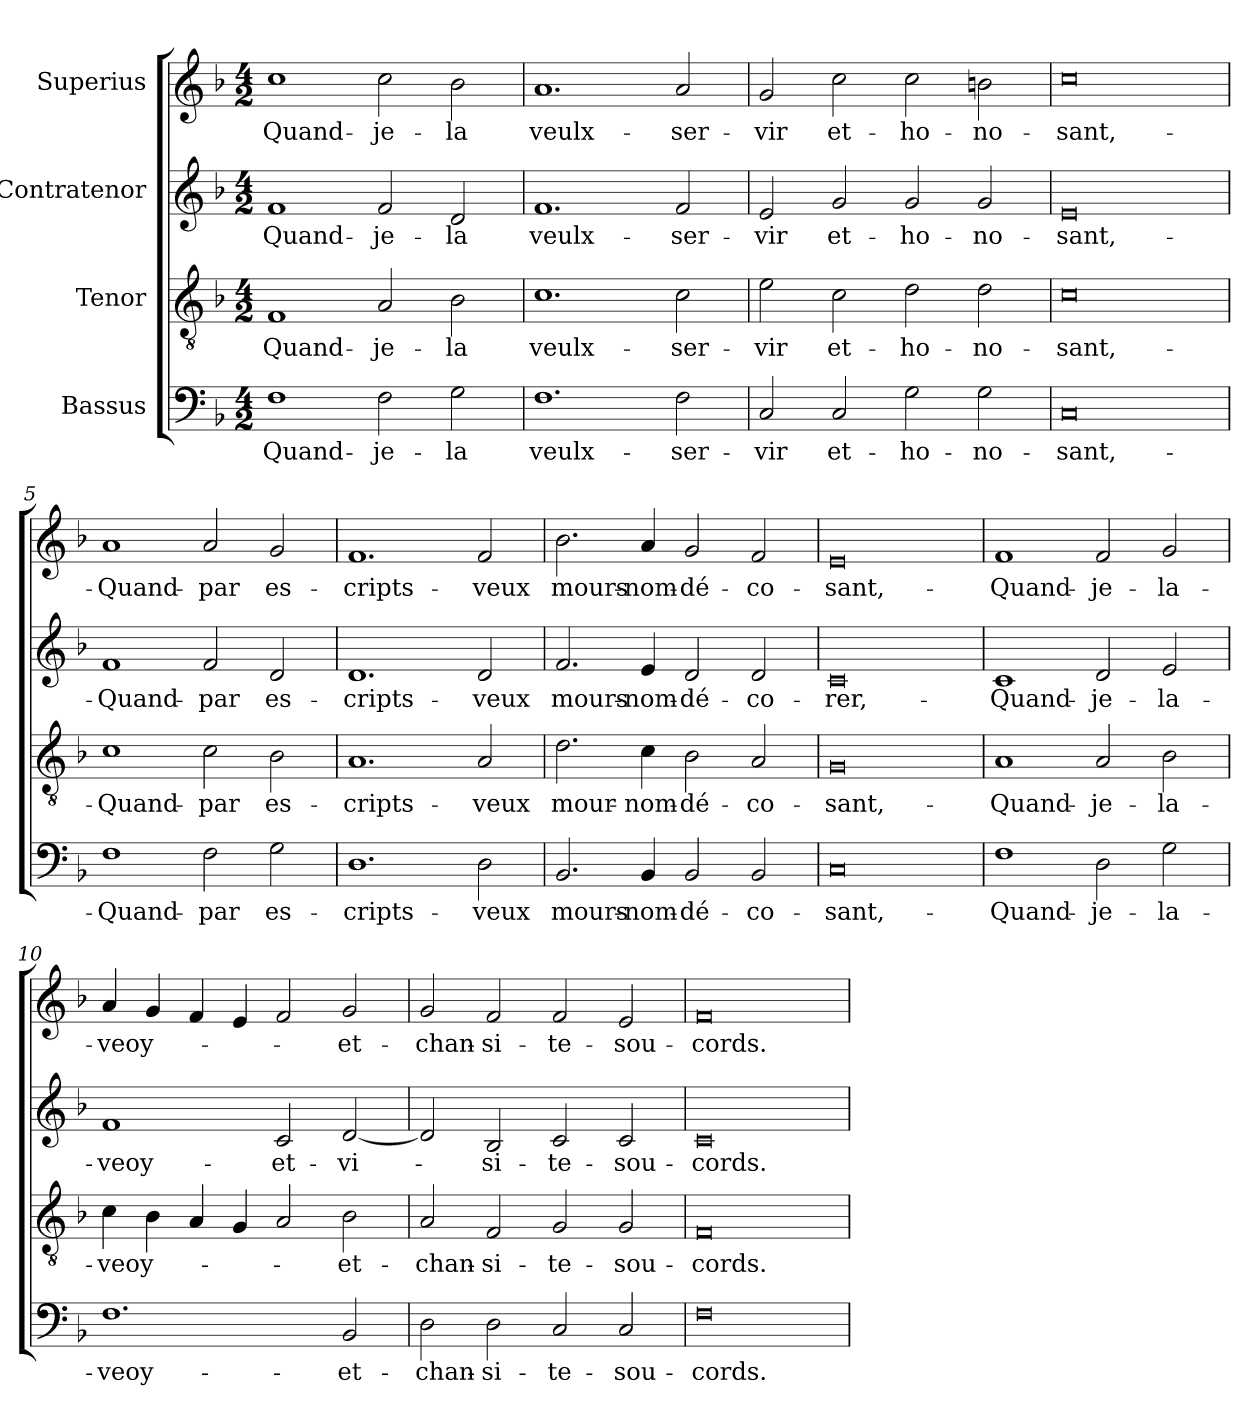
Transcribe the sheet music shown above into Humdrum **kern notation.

**kern	**text	**kern	**text	**kern	**text	**kern	**text
*part4	*part4	*part3	*part3	*part2	*part2	*part1	*part1
*staff4	*staff4	*staff3	*staff3	*staff2	*staff2	*staff1	*staff1
*I"Bassus	*	*I"Tenor	*	*I"Contratenor	*	*I"Superius	*
*clefF4	*	*clefGv2	*	*clefG2	*	*clefG2	*
*k[b-]	*	*k[b-]	*	*k[b-]	*	*k[b-]	*
*M4/2	*	*M4/2	*	*M4/2	*	*M4/2	*
=1	=1	=1	=1	=1	=1	=1	=1
1F\	Quand-	1F/	Quand-	1f/	Quand-	1cc\	Quand-
2F\	je-	2A/	je-	2f/	je-	2cc\	je-
2G\	-la	2B-\	-la	2d/	-la	2b-\	-la
=2	=2	=2	=2	=2	=2	=2	=2
1.F\	veulx-	1.c\	veulx-	1.f/	veulx-	1.a/	veulx-
2F\	ser-	2c\	ser-	2f/	ser-	2a/	ser-
=3	=3	=3	=3	=3	=3	=3	=3
2C/	-vir	2e\	-vir	2e/	-vir	2g/	-vir
2C/	et-	2c\	et-	2g/	et-	2cc\	et-
2G\	-ho-	2d\	-ho-	2g/	-ho-	2cc\	-ho-
2G\	-no-	2d\	-no-	2g/	-no-	2bn\	-no-
=4	=4	=4	=4	=4	=4	=4	=4
0C/	sant,-	0c\	sant,-	0e/	sant,-	0cc\	sant,-
=5	=5	=5	=5	=5	=5	=5	=5
1F\	Quand-	1c\	Quand-	1f/	Quand-	1a/	Quand-
2F\	-par	2c\	-par	2f/	-par	2a/	-par
2G\	-es-	2B-\	-es-	2d/	-es-	2g/	-es-
=6	=6	=6	=6	=6	=6	=6	=6
1.D\	cripts-	1.A/	cripts-	1.d/	cripts-	1.f/	cripts-
2D\	-veux	2A/	-veux	2d/	-veux	2f/	-veux
=7	=7	=7	=7	=7	=7	=7	=7
2.BB-/	mours-	2.d\	mour-	2.f/	mours-	2.b-\	mours-
4BB-/	nom-	4c\	nom-	4e/	nom-	4a/	nom-
2BB-/	dé-	2B-\	dé-	2d/	dé-	2g/	dé-
2BB-/	-co-	2A/	-co-	2d/	-co-	2f/	-co-
=8	=8	=8	=8	=8	=8	=8	=8
0C/	sant,-	0G/	sant,-	0c/	rer,-	0e/	sant,-
=9	=9	=9	=9	=9	=9	=9	=9
1F\	Quand-	1A/	Quand-	1c/	Quand-	1f/	Quand-
2D\	je-	2A/	je-	2d/	je-	2f/	je-
2G\	la-	2B-\	la-	2e/	la-	2g/	la-
=10	=10	=10	=10	=10	=10	=10	=10
1.F\	veoy-	4c\	veoy-	1f/	veoy-	4a/	veoy-
.	.	4B-\	.	.	.	4g/	.
.	.	4A/	.	.	.	4f/	.
.	.	4G/	.	.	.	4e/	.
.	.	2A/	.	2c/	et-	2f/	.
2BB-/	et-	2B-\	et-	[2d/	-vi-	2g/	et-
=11	=11	=11	=11	=11	=11	=11	=11
2D\	-chan-	2A/	-chan-	2d/]	.	2g/	-chan-
2D\	si-	2F/	si-	2B-/	si-	2f/	si-
2C/	te-	2G/	te-	2c/	te-	2f/	te-
2C/	-sou-	2G/	-sou-	2c/	-sou-	2e/	-sou-
=12	=12	=12	=12	=12	=12	=12	=12
0F\	cords.-	0F/	cords.-	0c/	cords.-	0f/	cords.-
=	=	=	=	=	=	=	=
*-	*-	*-	*-	*-	*-	*-	*-
